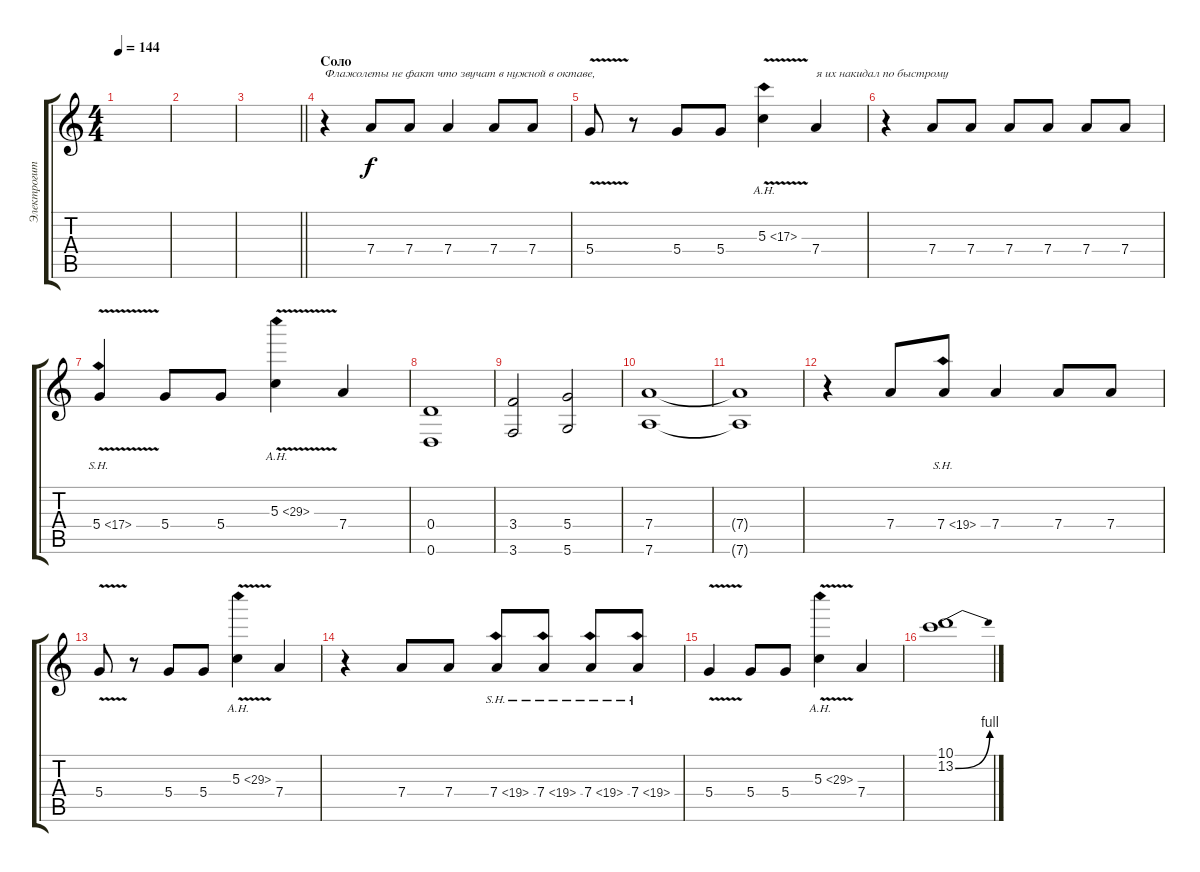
\track ("Электрогитара №2" "Электрогит") {instrument overdrivenguitar}
\staff {score tabs}
\tuning (E4 B3 G3 D3 A2 D2) {hide}
\ts (4 4)
\tempo 144
\clef g2
\ks c
|
|
\barLineRight lightlight
|
\section ("" "Соло")
r.4{txt "Флажолеты не факт что звучат в нужной в октаве,"} 7.4.8 7.4.8 7.4.4 7.4.8 7.4.8 |
5.4{v}.8 r.8 5.4.8 5.4.8 5.3{ah 12 v}.4 7.4.4{txt "я их накидал по быстрому"} |
r.4 7.4.8 7.4.8 7.4.8 7.4.8 7.4.8 7.4.8 |
5.4{sh 12 v}.4 5.4.8 5.4.8 5.3{ah 24 v}.4 7.4.4 |
(0.4 0.6).1 |
(3.4 3.6).2 (5.4 5.6).2 |
(7.4 7.6).1 |
(7.4{t} 7.6{t}).1 |
r.4 7.4.8 7.4{sh 12}.8 7.4.4 7.4.8 7.4.8 |
5.4{v}.8 r.8 5.4.8 5.4.8 5.3{ah 24 v}.4 7.4.4 |
r.4 7.4.8 7.4.8 7.4{sh 12}.8 7.4{sh 12}.8 7.4{sh 12}.8 7.4{sh 12}.8 |
5.4{v}.4 5.4.8 5.4.8 5.3{ah 24 v}.4 7.4.4 |
(10.1 13.2{be (bend 0 0 60 4)}).1
